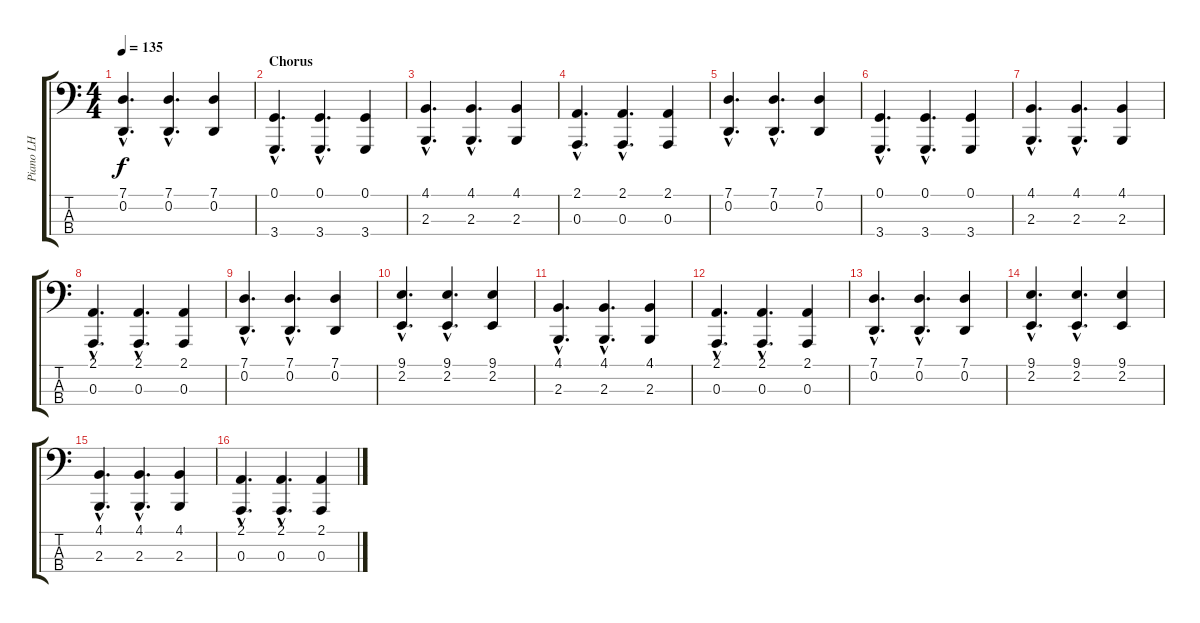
\track ("Piano LH" "Piano LH") {instrument acousticgrandpiano}
\staff {score tabs}
\tuning (G2 D2 A1 E1) {hide}
\ts (4 4)
\tempo 135
\clef f4
\ks c
(7.1{hac} 0.2{hac}).4{d dy f} (7.1{hac} 0.2{hac}).4{d} (7.1 0.2).4 |
\section ("" "Chorus")
(0.1{hac} 3.4{hac}).4{d} (0.1{hac} 3.4{hac}).4{d} (0.1 3.4).4 |
(4.1{hac} 2.3{hac}).4{d} (4.1{hac} 2.3{hac}).4{d} (4.1 2.3).4 |
(2.1{hac} 0.3{hac}).4{d} (2.1{hac} 0.3{hac}).4{d} (2.1 0.3).4 |
(7.1{hac} 0.2{hac}).4{d} (7.1{hac} 0.2{hac}).4{d} (7.1 0.2).4 |
(0.1{hac} 3.4{hac}).4{d} (0.1{hac} 3.4{hac}).4{d} (0.1 3.4).4 |
(4.1{hac} 2.3{hac}).4{d} (4.1{hac} 2.3{hac}).4{d} (4.1 2.3).4 |
(2.1{hac} 0.3{hac}).4{d} (2.1{hac} 0.3{hac}).4{d} (2.1 0.3).4 |
(7.1{hac} 0.2{hac}).4{d} (7.1{hac} 0.2{hac}).4{d} (7.1 0.2).4 |
(9.1{hac} 2.2{hac}).4{d} (9.1{hac} 2.2{hac}).4{d} (9.1 2.2).4 |
(4.1{hac} 2.3{hac}).4{d} (4.1{hac} 2.3{hac}).4{d} (4.1 2.3).4 |
(2.1{hac} 0.3{hac}).4{d} (2.1{hac} 0.3{hac}).4{d} (2.1 0.3).4 |
(7.1{hac} 0.2{hac}).4{d} (7.1{hac} 0.2{hac}).4{d} (7.1 0.2).4 |
(9.1{hac} 2.2{hac}).4{d} (9.1{hac} 2.2{hac}).4{d} (9.1 2.2).4 |
(4.1{hac} 2.3{hac}).4{d} (4.1{hac} 2.3{hac}).4{d} (4.1 2.3).4 |
(2.1{hac} 0.3{hac}).4{d} (2.1{hac} 0.3{hac}).4{d} (2.1 0.3).4
